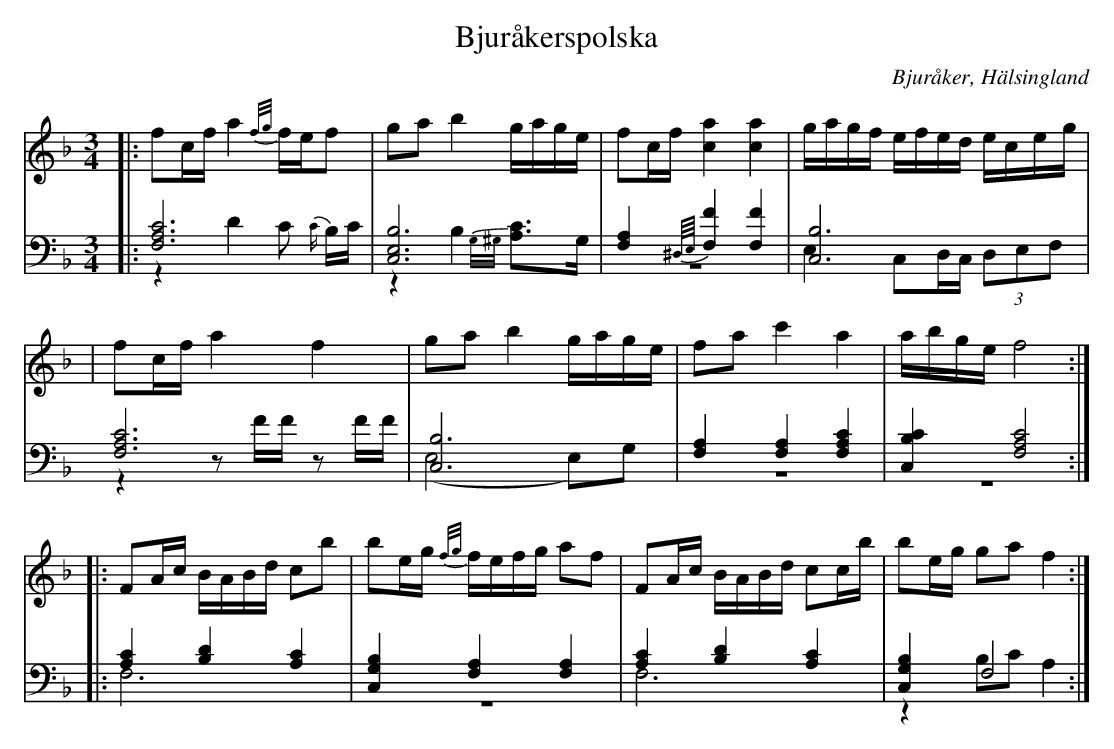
X:1
T: Bjuråkerspolska
O: Bjuråker, Hälsingland
M: 3/4
L: 1/8
K: F
V:1
V:2
V:3 merge
V: 1
|:fc/f/ a2 {f/g/}f/e/f|ga b2 g/a/g/e/|fc/f/ [c2a2] [c2a2]|g/a/g/f/ e/f/e/d/ e/c/e/g/|
|fc/f/ a2 f2|ga b2 g/a/g/e/|fa c'2 a2| a/b/g/e/ f4:|
|:FA/c/ B/A/B/d/ cb|be/g/ {f/g/}f/e/f/g/ af|FA/c/ B/A/B/d/ cc/b/|be/g/ ga f2:|
V:2 clef=bass
|:[F,6A,6C6]|[C,6E,6B,6]|[F,2A,2] {^D,//E,//}[F,2F2] [F,2F2]|[C,6B,6]|
[F,6A,6C6]|[C,6B,6]|[F,2A,2] [F,2A,2] [F,2A,2C2]|[C,2B,2C2] [F,4A,4C4]:|
 |:[A,2C2] [B,2D2] [A,2C2]|[C,2G,2B,2] [F,2A,2] [F,2A,2]|[A,2C2] [B,2D2] [A,2C2]|[C,2G,2B,2] F,4 :|
V:3 clef=bass
 |:z2D2 C {C/}B,/C/|z2 B,2 {G,/^G,/}[A,C]>G,|z6|E,2 C,D,/C,/ (3D,E,F,|
 |z2 zF/F/ zF/F/|(E,4 E,)G,|z6|z6:|
|:F,6|z6|F,6|z2 B,C A,2:|
